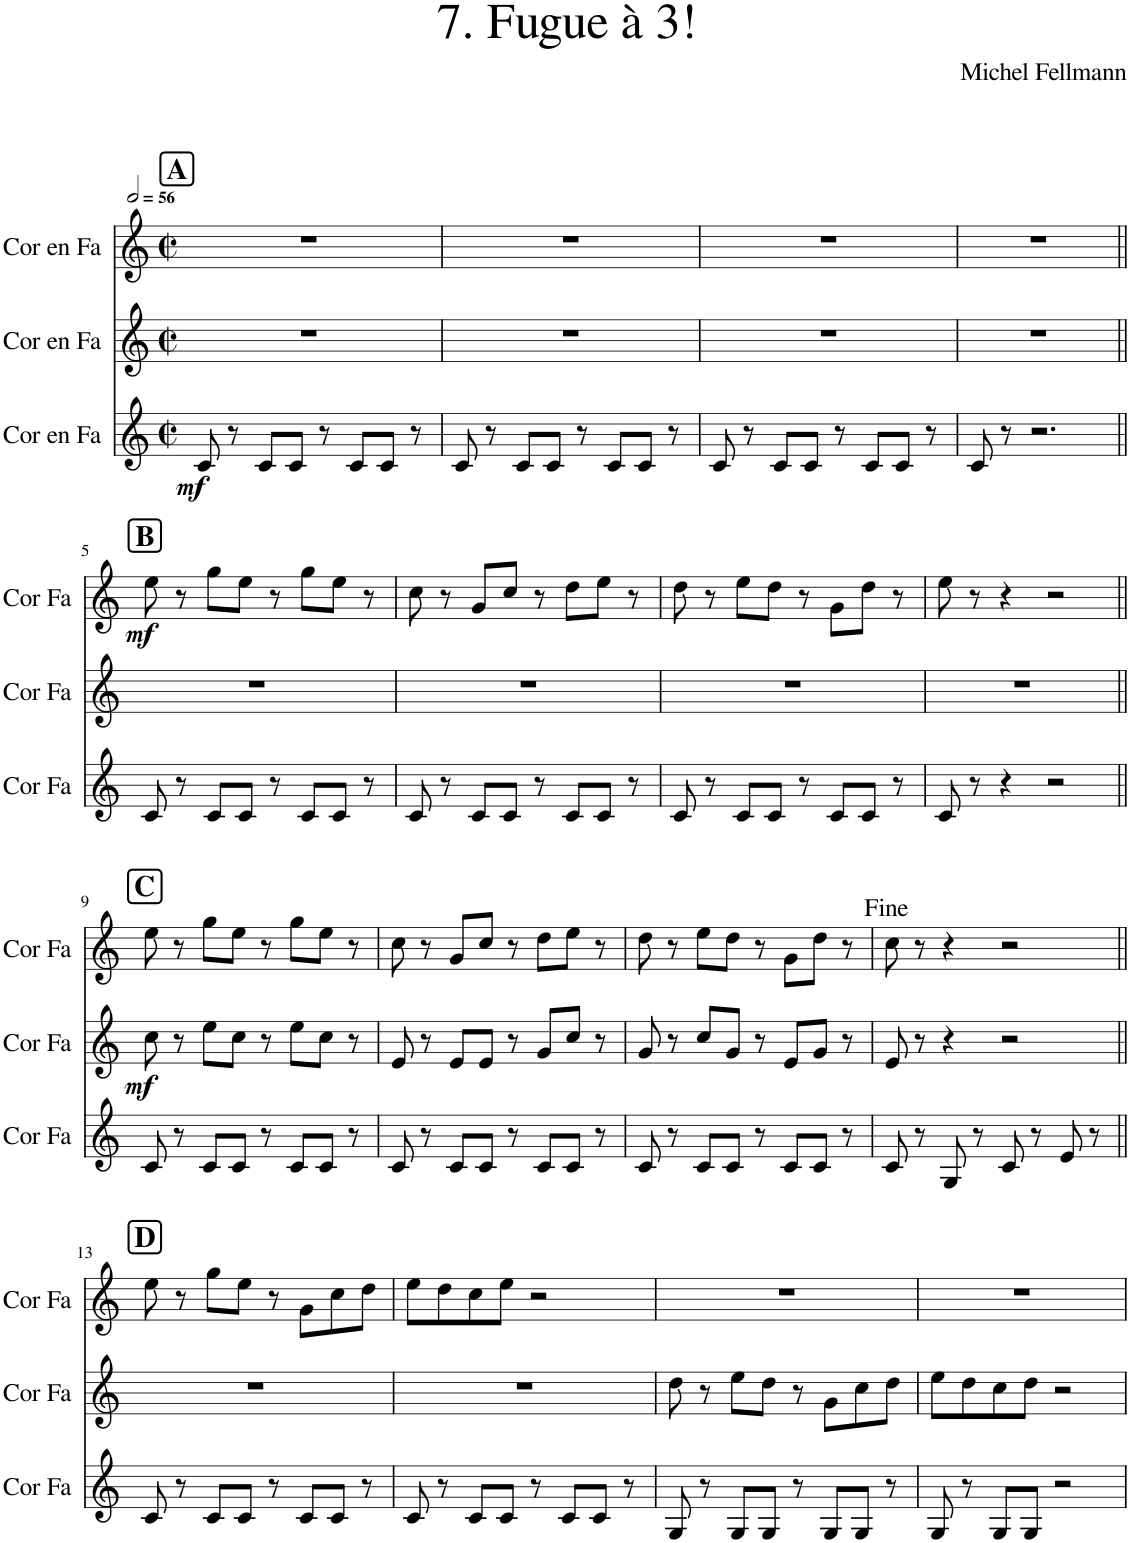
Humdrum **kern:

**kern	**dynam	**kern	**dynam	**kern	**dynam
*part3	*part3	*part2	*part2	*part1	*part1
*staff3	*staff3	*staff2	*staff2	*staff1	*staff1
*I"Cor en Fa	*	*I"Cor en Fa	*	*I"Cor en Fa	*
*I'Cor Fa	*	*I'Cor Fa	*	*I'Cor Fa	*
*clefG2	*	*clefG2	*	*clefG2	*
*Trd4c7	*	*Trd4c7	*	*Trd4c7	*
*k[]	*	*k[]	*	*k[]	*
*M2/2	*	*M2/2	*	*M2/2	*
*met(c|)	*	*met(c|)	*	*met(c|)	*
*MM112	*	*MM112	*	*MM112	*
!!LO:REH:place=s1:a:B:cj:fs=14:t=A
=1	=1	=1	=1	=1	=1
!	!LO:DY:b	!	!	!	!
8c/	mf	1r	.	1r	.
8r	.	.	.	.	.
8c/L	.	.	.	.	.
8c/J	.	.	.	.	.
8r	.	.	.	.	.
8c/L	.	.	.	.	.
8c/J	.	.	.	.	.
8r	.	.	.	.	.
=2	=2	=2	=2	=2	=2
8c/	.	1r	.	1r	.
8r	.	.	.	.	.
8c/L	.	.	.	.	.
8c/J	.	.	.	.	.
8r	.	.	.	.	.
8c/L	.	.	.	.	.
8c/J	.	.	.	.	.
8r	.	.	.	.	.
=3	=3	=3	=3	=3	=3
8c/	.	1r	.	1r	.
8r	.	.	.	.	.
8c/L	.	.	.	.	.
8c/J	.	.	.	.	.
8r	.	.	.	.	.
8c/L	.	.	.	.	.
8c/J	.	.	.	.	.
8r	.	.	.	.	.
=4	=4	=4	=4	=4	=4
8c/	.	1r	.	1r	.
8r	.	.	.	.	.
2.r	.	.	.	.	.
!!LO:LB:g=z
!!LO:REH:place=s1:a:B:cj:fs=14:t=B
=5||	=5||	=5||	=5||	=5||	=5||
!	!	!	!	!	!LO:DY:b
8c/	.	1r	.	8ee\	mf
8r	.	.	.	8r	.
8c/L	.	.	.	8gg\L	.
8c/J	.	.	.	8ee\J	.
8r	.	.	.	8r	.
8c/L	.	.	.	8gg\L	.
8c/J	.	.	.	8ee\J	.
8r	.	.	.	8r	.
=6	=6	=6	=6	=6	=6
8c/	.	1r	.	8cc\	.
8r	.	.	.	8r	.
8c/L	.	.	.	8g/L	.
8c/J	.	.	.	8cc/J	.
8r	.	.	.	8r	.
8c/L	.	.	.	8dd\L	.
8c/J	.	.	.	8ee\J	.
8r	.	.	.	8r	.
=7	=7	=7	=7	=7	=7
8c/	.	1r	.	8dd\	.
8r	.	.	.	8r	.
8c/L	.	.	.	8ee\L	.
8c/J	.	.	.	8dd\J	.
8r	.	.	.	8r	.
8c/L	.	.	.	8g\L	.
8c/J	.	.	.	8dd\J	.
8r	.	.	.	8r	.
=8	=8	=8	=8	=8	=8
8c/	.	1r	.	8ee\	.
8r	.	.	.	8r	.
4r	.	.	.	4r	.
2r	.	.	.	2r	.
!!LO:LB:g=z
!!LO:REH:place=s1:a:B:cj:fs=14:t=C
=9||	=9||	=9||	=9||	=9||	=9||
!	!	!	!LO:DY:b	!	!
8c/	.	8cc\	mf	8ee\	.
8r	.	8r	.	8r	.
8c/L	.	8ee\L	.	8gg\L	.
8c/J	.	8cc\J	.	8ee\J	.
8r	.	8r	.	8r	.
8c/L	.	8ee\L	.	8gg\L	.
8c/J	.	8cc\J	.	8ee\J	.
8r	.	8r	.	8r	.
=10	=10	=10	=10	=10	=10
8c/	.	8e/	.	8cc\	.
8r	.	8r	.	8r	.
8c/L	.	8e/L	.	8g/L	.
8c/J	.	8e/J	.	8cc/J	.
8r	.	8r	.	8r	.
8c/L	.	8g/L	.	8dd\L	.
8c/J	.	8cc/J	.	8ee\J	.
8r	.	8r	.	8r	.
=11	=11	=11	=11	=11	=11
8c/	.	8g/	.	8dd\	.
8r	.	8r	.	8r	.
8c/L	.	8cc/L	.	8ee\L	.
8c/J	.	8g/J	.	8dd\J	.
8r	.	8r	.	8r	.
8c/L	.	8e/L	.	8g\L	.
8c/J	.	8g/J	.	8dd\J	.
8r	.	8r	.	8r	.
=12	=12	=12	=12	=12	=12
8c/	.	8e/	.	8cc\	.
8r	.	8r	.	8r	.
8G/	.	4r	.	4r	.
8r	.	.	.	.	.
8c/	.	2r	.	2r	.
8r	.	.	.	.	.
8e/	.	.	.	.	.
8r	.	.	.	.	.
!!LO:LB:g=z
!!LO:REH:place=s1:a:B:cj:fs=14:t=D
=13||	=13||	=13||	=13||	=13||	=13||
8c/	.	1r	.	8ee\	.
8r	.	.	.	8r	.
8c/L	.	.	.	8gg\L	.
8c/J	.	.	.	8ee\J	.
8r	.	.	.	8r	.
8c/L	.	.	.	8g\L	.
8c/J	.	.	.	8cc\	.
8r	.	.	.	8dd\J	.
=14	=14	=14	=14	=14	=14
8c/	.	1r	.	8ee\L	.
8r	.	.	.	8dd\	.
8c/L	.	.	.	8cc\	.
8c/J	.	.	.	8ee\J	.
8r	.	.	.	2r	.
8c/L	.	.	.	.	.
8c/J	.	.	.	.	.
8r	.	.	.	.	.
=15	=15	=15	=15	=15	=15
8G/	.	8dd\	.	1r	.
8r	.	8r	.	.	.
8G/L	.	8ee\L	.	.	.
8G/J	.	8dd\J	.	.	.
8r	.	8r	.	.	.
8G/L	.	8g\L	.	.	.
8G/J	.	8cc\	.	.	.
8r	.	8dd\J	.	.	.
=16	=16	=16	=16	=16	=16
8G/	.	8ee\L	.	1r	.
8r	.	8dd\	.	.	.
8G/L	.	8cc\	.	.	.
8G/J	.	8dd\J	.	.	.
2r	.	2r	.	.	.
=	=	=	=	=	=
*-	*-	*-	*-	*-	*-
